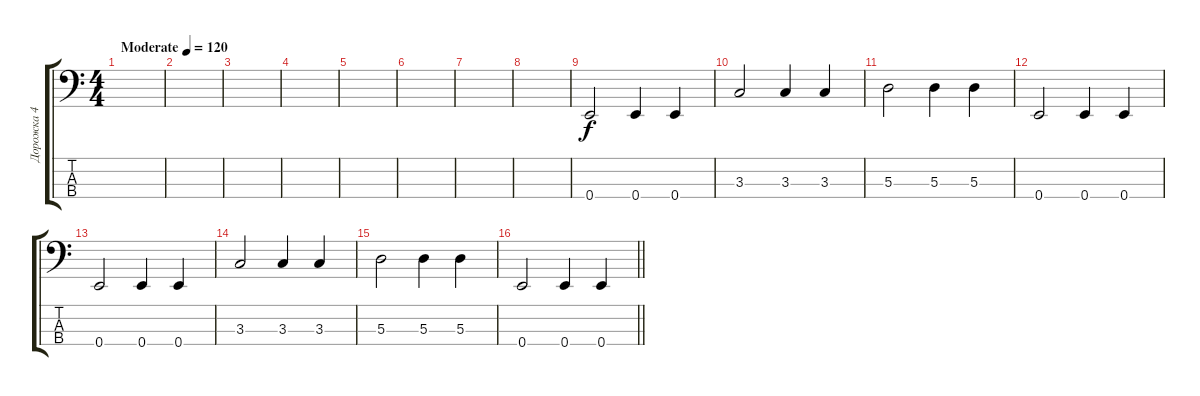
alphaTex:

\track ("Дорожка 4" "Дорожка 4") {instrument electricbassfinger}
\staff {score tabs}
\tuning (G2 D2 A1 E1) {hide}
\ts (4 4)
\tempo (120 "Moderate")
\clef f4
\ks c
|
|
|
|
|
|
|
|
0.4.2 0.4.4 0.4.4 |
3.3.2 3.3.4 3.3.4 |
5.3.2 5.3.4 5.3.4 |
0.4.2 0.4.4 0.4.4 |
0.4.2 0.4.4 0.4.4 |
3.3.2 3.3.4 3.3.4 |
5.3.2 5.3.4 5.3.4 |
\barLineRight lightlight
0.4.2 0.4.4 0.4.4
